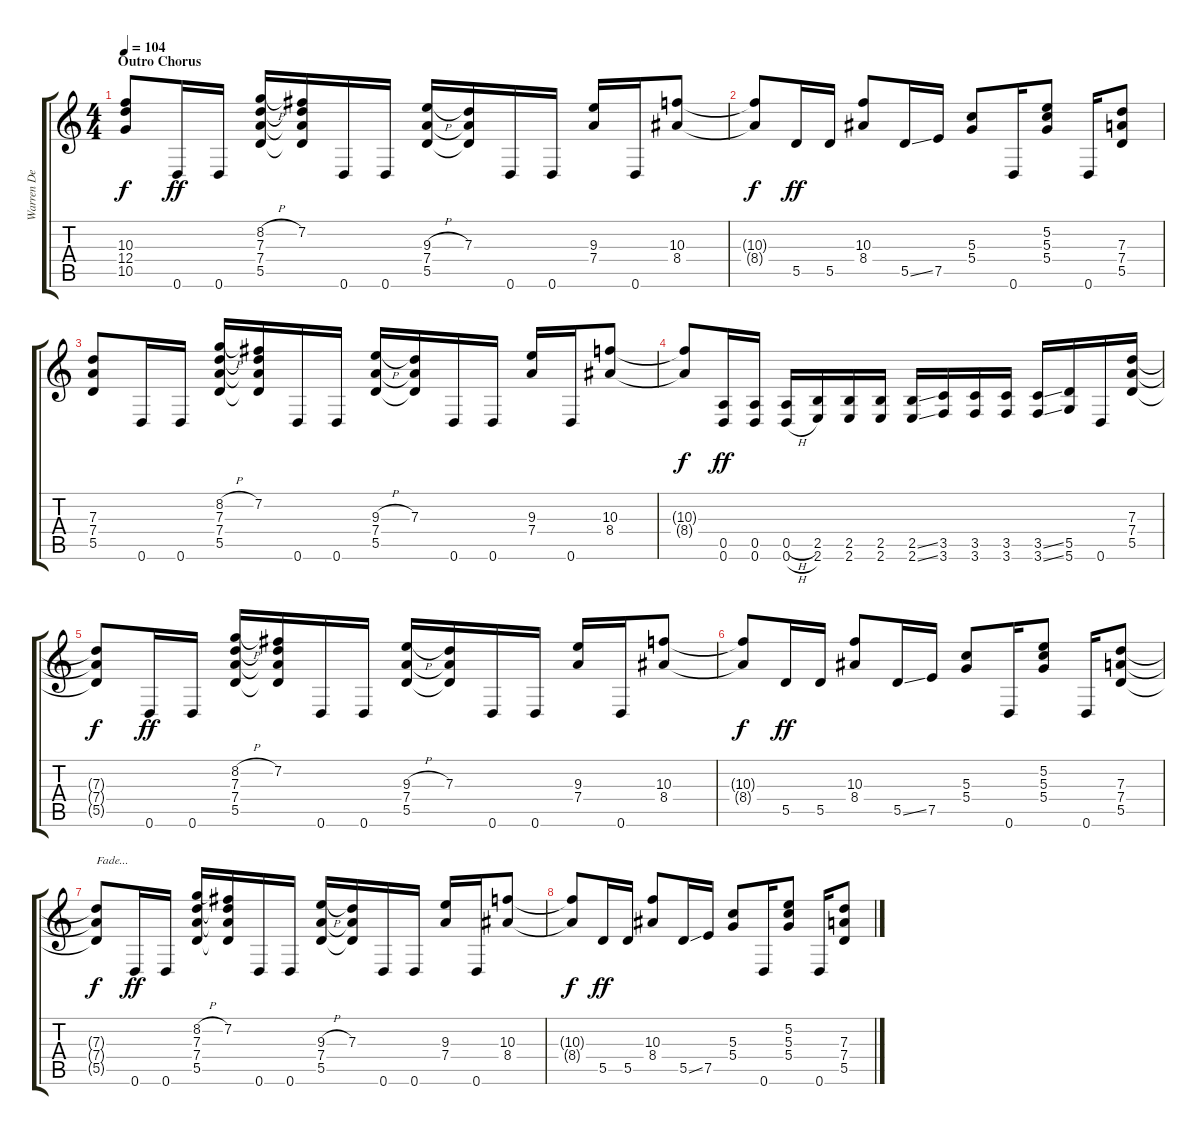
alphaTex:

\track ("Warren De Martini - Lead Guitar" "Warren De ") {instrument distortionguitar}
\staff {score tabs}
\tuning (E4 B3 G3 D3 A2 D2) {hide}
\ts (4 4)
\section ("" "Outro Chorus")
\tempo 104
\clef g2
\ks c
(10.3{t} 12.4{t} 10.5{t}).8{dy f} 0.6.16{dy ff} 0.6.16 (8.2{h} 7.3 7.4 5.5).16 (7.2 7.3{t} 7.4{t} 5.5{t}).16 0.6.16 0.6.16 (9.3{h} 7.4 5.5).16 (7.3 7.4{t} 5.5{t}).16 0.6.16 0.6.16 (9.3 7.4).16 0.6.16 (10.3 8.4).8 |
(10.3{t} 8.4{t}).8{dy f} 5.5.16{dy ff} 5.5.16 (10.3 8.4).8 5.5{ss}.16 7.5.16 (5.3 5.4).8 0.6.16 (5.2 5.3 5.4).8 0.6.16 (7.3 7.4 5.5).8 |
(7.3 7.4 5.5).8 0.6.16 0.6.16 (8.2{h} 7.3 7.4 5.5).16 (7.2 7.3{t} 7.4{t} 5.5{t}).16 0.6.16 0.6.16 (9.3{h} 7.4 5.5).16 (7.3 7.4{t} 5.5{t}).16 0.6.16 0.6.16 (9.3 7.4).16 0.6.16 (10.3 8.4).8 |
(10.3{t} 8.4{t}).8{dy f} (0.5 0.6).16{dy ff} (0.5 0.6).16 (0.5{h} 0.6{h}).16 (2.5 2.6).16 (2.5 2.6).16 (2.5 2.6).16 (2.5{ss} 2.6{ss}).16 (3.5 3.6).16 (3.5 3.6).16 (3.5 3.6).16 (3.5{ss} 3.6{ss}).16 (5.5 5.6).16 0.6.16 (7.3 7.4 5.5).16 |
(7.3{t} 7.4{t} 5.5{t}).8{dy f} 0.6.16{dy ff} 0.6.16 (8.2{h} 7.3 7.4 5.5).16 (7.2 7.3{t} 7.4{t} 5.5{t}).16 0.6.16 0.6.16 (9.3{h} 7.4 5.5).16 (7.3 7.4{t} 5.5{t}).16 0.6.16 0.6.16 (9.3 7.4).16 0.6.16 (10.3 8.4).8 |
(10.3{t} 8.4{t}).8{dy f} 5.5.16{dy ff} 5.5.16 (10.3 8.4).8 5.5{ss}.16 7.5.16 (5.3 5.4).8 0.6.16 (5.2 5.3 5.4).8 0.6.16 (7.3 7.4 5.5).8 |
(7.3{t} 7.4{t} 5.5{t}).8{txt "Fade..." dy f} 0.6.16{dy ff} 0.6.16 (8.2{h} 7.3 7.4 5.5).16 (7.2 7.3{t} 7.4{t} 5.5{t}).16 0.6.16 0.6.16 (9.3{h} 7.4 5.5).16 (7.3 7.4{t} 5.5{t}).16 0.6.16 0.6.16 (9.3 7.4).16 0.6.16 (10.3 8.4).8 |
(10.3{t} 8.4{t}).8{dy f} 5.5.16{dy ff} 5.5.16 (10.3 8.4).8 5.5{ss}.16 7.5.16 (5.3 5.4).8 0.6.16 (5.2 5.3 5.4).8 0.6.16 (7.3 7.4 5.5).8
